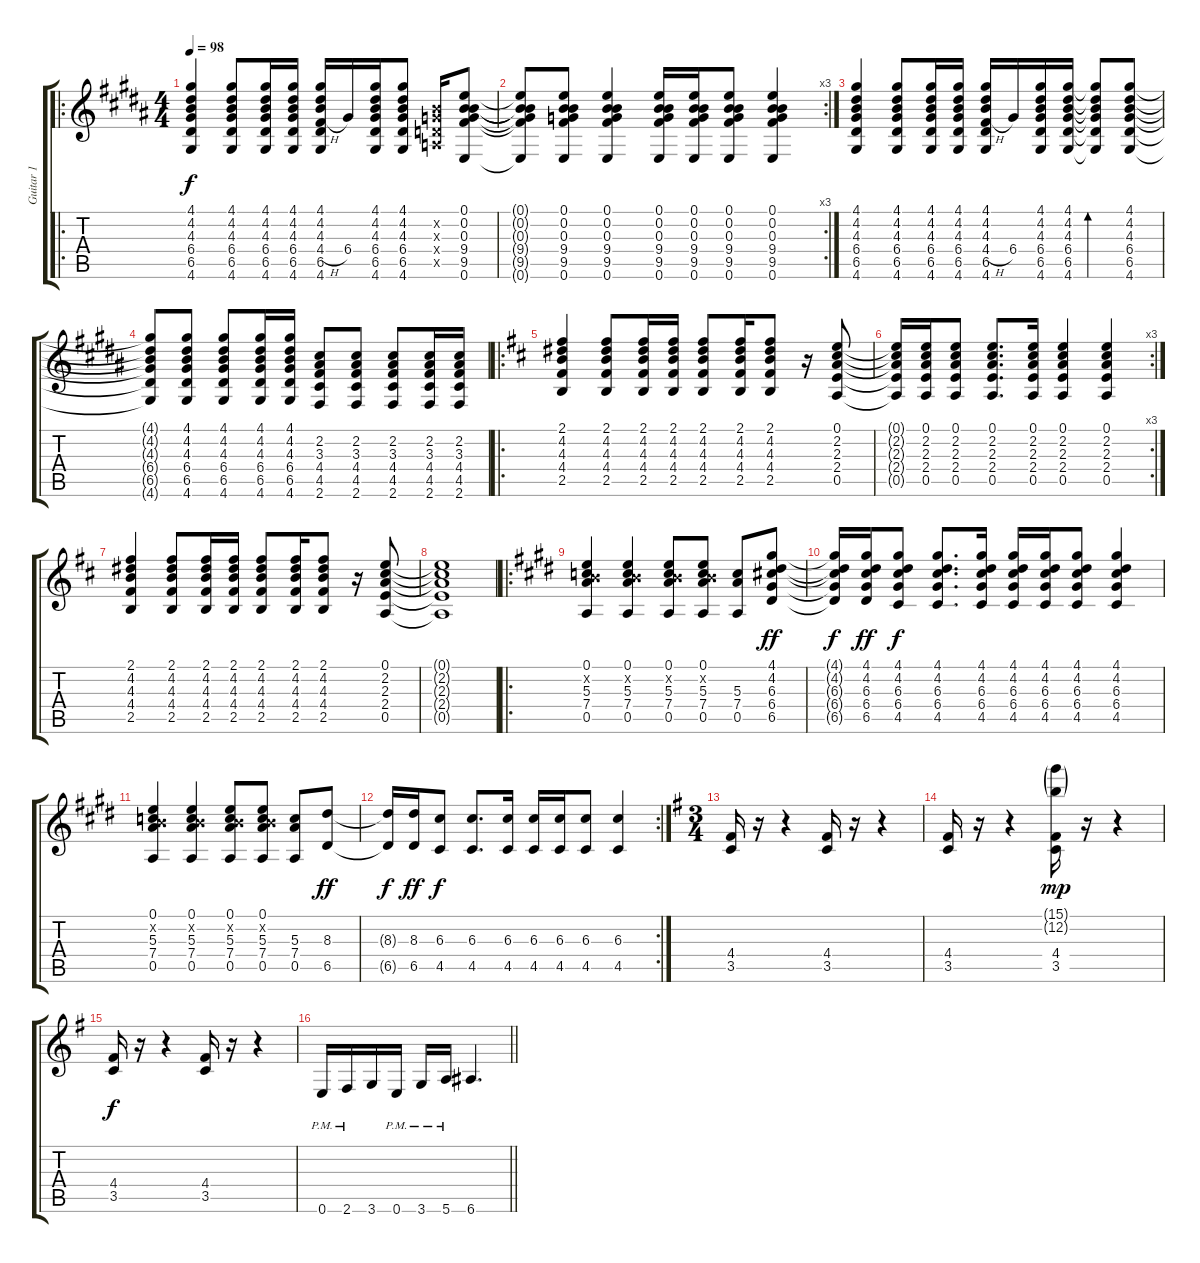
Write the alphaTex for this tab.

\track ("Guitar 1" "Guitar 1") {instrument distortionguitar}
\staff {score tabs}
\tuning (E4 B3 G3 D3 A2 E2) {hide}
\ro
\ts (4 4)
\tempo 98
\clef g2
\ks g#minor
(4.1 4.2 4.3 6.4 6.5 4.6).4{dy f} (4.1 4.2 4.3 6.4 6.5 4.6).8 (4.1 4.2 4.3 6.4 6.5 4.6).16 (4.1 4.2 4.3 6.4 6.5 4.6).16 (4.1 4.2 4.3 4.4{h} 6.5 4.6).16 6.4.16 (4.1 4.2 4.3 6.4 6.5 4.6).16 (4.1 4.2 4.3 6.4 6.5 4.6).8 (0.2{x} 0.3{x} 0.4{x} 0.5{x}).16 (0.1 0.2 0.3 9.4 9.5 0.6).8 |
\rc 3
(0.1{t} 0.2{t} 0.3{t} 9.4{t} 9.5{t} 0.6{t}).8 (0.1 0.2 0.3 9.4 9.5 0.6).8 (0.1 0.2 0.3 9.4 9.5 0.6).4 (0.1 0.2 0.3 9.4 9.5 0.6).16 (0.1 0.2 0.3 9.4 9.5 0.6).16 (0.1 0.2 0.3 9.4 9.5 0.6).8 (0.1 0.2 0.3 9.4 9.5 0.6).4 |
(4.1 4.2 4.3 6.4 6.5 4.6).4 (4.1 4.2 4.3 6.4 6.5 4.6).8 (4.1 4.2 4.3 6.4 6.5 4.6).16 (4.1 4.2 4.3 6.4 6.5 4.6).16 (4.1 4.2 4.3 4.4{h} 6.5 4.6).16 6.4.16 (4.1 4.2 4.3 6.4 6.5 4.6).16 (4.1 4.2 4.3 6.4 6.5 4.6).16 (4.1{t} 4.2{t} 4.3{t} 6.4{t} 6.5{t} 4.6{t}).8{bd 60} (4.1 4.2 4.3 6.4 6.5 4.6).8 |
(4.1{t} 4.2{t} 4.3{t} 6.4{t} 6.5{t} 4.6{t}).8 (4.1 4.2 4.3 6.4 6.5 4.6).8 (4.1 4.2 4.3 6.4 6.5 4.6).8 (4.1 4.2 4.3 6.4 6.5 4.6).16 (4.1 4.2 4.3 6.4 6.5 4.6).16 (2.2 3.3 4.4 4.5 2.6).8 (2.2 3.3 4.4 4.5 2.6).8 (2.2 3.3 4.4 4.5 2.6).8 (2.2 3.3 4.4 4.5 2.6).16 (2.2 3.3 4.4 4.5 2.6).16 |
\ro
\ks d
(2.1 4.2 4.3 4.4 2.5).4 (2.1 4.2 4.3 4.4 2.5).8 (2.1 4.2 4.3 4.4 2.5).16 (2.1 4.2 4.3 4.4 2.5).16 (2.1 4.2 4.3 4.4 2.5).8 (2.1 4.2 4.3 4.4 2.5).16 (2.1 4.2 4.3 4.4 2.5).8 r.16 (0.1 2.2 2.3 2.4 0.5).8 |
\rc 3
(0.1{t} 2.2{t} 2.3{t} 2.4{t} 0.5{t}).16 (0.1 2.2 2.3 2.4 0.5).16 (0.1 2.2 2.3 2.4 0.5).8 (0.1 2.2 2.3 2.4 0.5).8{d} (0.1 2.2 2.3 2.4 0.5).16 (0.1 2.2 2.3 2.4 0.5).4 (0.1 2.2 2.3 2.4 0.5).4 |
(2.1 4.2 4.3 4.4 2.5).4 (2.1 4.2 4.3 4.4 2.5).8 (2.1 4.2 4.3 4.4 2.5).16 (2.1 4.2 4.3 4.4 2.5).16 (2.1 4.2 4.3 4.4 2.5).8 (2.1 4.2 4.3 4.4 2.5).16 (2.1 4.2 4.3 4.4 2.5).8 r.16 (0.1 2.2 2.3 2.4 0.5).8 |
(0.1{t} 2.2{t} 2.3{t} 2.4{t} 0.5{t}).1 |
\ro
\ks c#minor
(0.1 0.2{x} 5.3 7.4 0.5).4 (0.1 0.2{x} 5.3 7.4 0.5).4 (0.1 0.2{x} 5.3 7.4 0.5).8 (0.1 0.2{x} 5.3 7.4 0.5).8 (5.3 7.4 0.5).8 (4.1 4.2 6.3 6.4 6.5).8{dy ff} |
(4.1{t} 4.2{t} 6.3{t} 6.4{t} 6.5{t}).16{dy f} (4.1 4.2 6.3 6.4 6.5).16{dy ff} (4.1 4.2 6.3 6.4 4.5).8{dy f} (4.1 4.2 6.3 6.4 4.5).8{d} (4.1 4.2 6.3 6.4 4.5).16 (4.1 4.2 6.3 6.4 4.5).16 (4.1 4.2 6.3 6.4 4.5).16 (4.1 4.2 6.3 6.4 4.5).8 (4.1 4.2 6.3 6.4 4.5).4 |
(0.1 0.2{x} 5.3 7.4 0.5).4 (0.1 0.2{x} 5.3 7.4 0.5).4 (0.1 0.2{x} 5.3 7.4 0.5).8 (0.1 0.2{x} 5.3 7.4 0.5).8 (5.3 7.4 0.5).8 (8.3 6.5).8{dy ff} |
\rc 2
(8.3{t} 6.5{t}).16{dy f} (8.3 6.5).16{dy ff} (6.3 4.5).8{dy f} (6.3 4.5).8{d} (6.3 4.5).16 (6.3 4.5).16 (6.3 4.5).16 (6.3 4.5).8 (6.3 4.5).4 |
\ts (3 4)
\ks eminor
(4.4 3.5).16{volume 16 instrument distortionguitar} r.16 r.4 (4.4 3.5).16 r.16 r.4 |
(4.4 3.5).16 r.16 r.4 (15.1{g} 12.2{g} 4.4 3.5).16{dy mp} r.16 r.4 |
(4.4 3.5).16{dy f} r.16 r.4 (4.4 3.5).16 r.16 r.4 |
\barLineRight lightlight
0.6{pm}.16 2.6{pm}.16 3.6.16 0.6{pm}.16 3.6{pm}.16 5.6{pm}.16 6.6.4{d}
